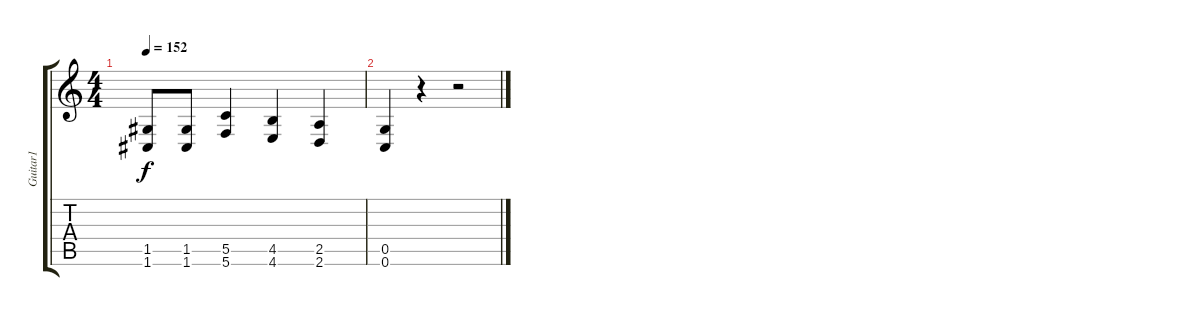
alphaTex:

\track ("Guitar1" "Guitar1") {instrument distortionguitar}
\staff {score tabs}
\tuning (D4 A3 F3 C3 G2 C2) {hide}
\ts (4 4)
\tempo 152
\clef g2
\ks c
(1.5 1.6).8{dy f} (1.5 1.6).8 (5.5 5.6).4 (4.5 4.6).4 (2.5 2.6).4 |
(0.5 0.6).4 r.4 r.2
